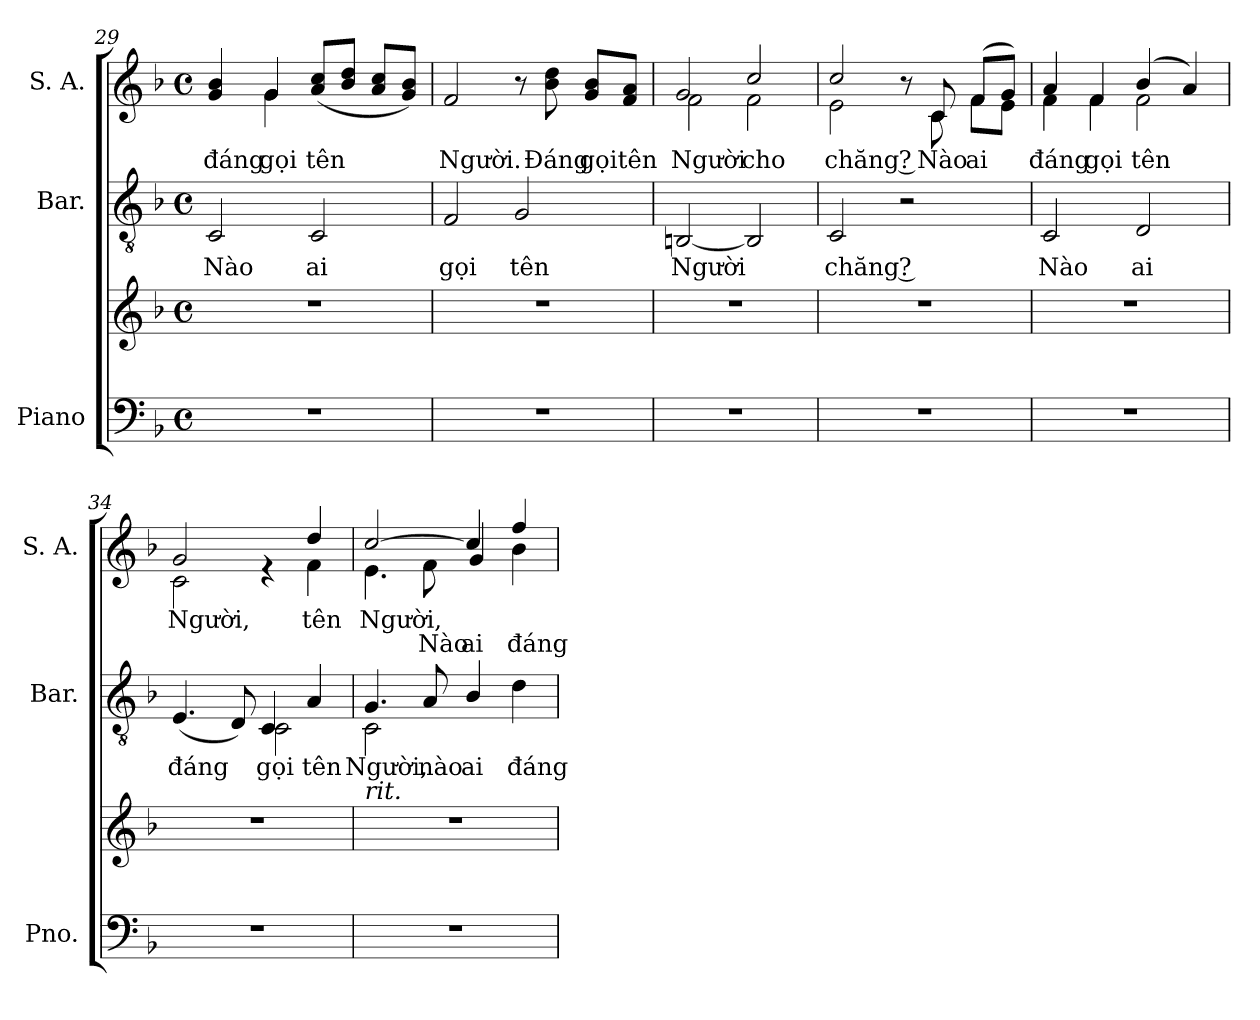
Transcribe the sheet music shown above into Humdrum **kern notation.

**kern	**kern	**kern	**text	**kern	**text	**text
*part3	*part3	*part2	*part2	*part1	*part1	*part1
*staff4	*staff3	*staff2	*staff2	*staff1	*staff1	*staff1
*I"Piano	*	*I"Bar.	*	*I"S. A.	*	*
*I'Pno.	*	*I'Bar.	*	*I'S. A.	*	*
!!LO:LB:g=z
*clefF4	*clefG2	*clefGv2	*	*clefG2	*	*
*k[b-]	*k[b-]	*k[b-]	*	*k[b-]	*	*
*M4/4	*M4/4	*M4/4	*	*M4/4	*	*
*met(c)	*met(c)	*met(c)	*	*met(c)	*	*
=29	=29	=29	=29	=29	=29	=29
!	!	!	!LO:LY:b	!	!LO:LY:b	!
*	*	*	*	*^	*	*
1r	1r	2C/	Nào	4g/ 4b-/	4ryy	đáng	.
!	!	!	!	!	!	!LO:LY:b	!
.	.	.	.	4g/	4g\	gọi	.
!	!	!	!LO:LY:b	!	!	!LO:LY:b	!
.	.	2C/	ai	(>8a/ 8cc/L	2ryy	tên	.
.	.	.	.	8b-/ 8dd/J	.	.	.
.	.	.	.	8a/ 8cc/L	.	.	.
.	.	.	.	8g/ 8b-/J)	.	.	.
*	*	*	*	*v	*v	*	*
=30	=30	=30	=30	=30	=30	=30
!	!	!	!LO:LY:b	!	!LO:LY:b	!
1r	1r	2F/	gọi	2f/	Người.	.
!	!	!	!LO:LY:b	!	!	!
.	.	2G/	tên	8r	.	.
!	!	!	!	!	!LO:LY:b	!
.	.	.	.	8b-\ 8dd\	Đáng	.
!	!	!	!	!	!LO:LY:b	!
.	.	.	.	8g/ 8b-/L	gọi	.
!	!	!	!	!	!LO:LY:b	!
.	.	.	.	8f/ 8a/J	tên	.
=31	=31	=31	=31	=31	=31	=31
!	!	!	!LO:LY:b	!	!LO:LY:b	!
*	*	*	*	*^	*	*
1r	1r	[2BBn/	Người	2g/	2f\	Người	.
!	!	!	!	!	!	!LO:LY:b	!
.	.	2BB/]	.	2cc/	2f\	cho	.
=32	=32	=32	=32	=32	=32	=32	=32
!	!	!	!LO:LY:b	!	!	!LO:LY:b	!
1r	1r	2C/	chăng ?	2cc/	2e\	chăng ?	.
.	.	2r	.	8r	8ryy	.	.
!	!	!	!	!	!	!LO:LY:b	!
.	.	.	.	8c/	8c\	Nào	.
!	!	!	!	!	!	!LO:LY:b	!
.	.	.	.	(8f/L	8f\L	ai	.
.	.	.	.	8g/J)	8e\J	.	.
!!LO:PB:g=z	!!
=33	=33	=33	=33	=33	=33	=33	=33
!	!	!	!LO:LY:b	!	!	!LO:LY:b	!
1r	1r	2C/	Nào	4a/	4f\	đáng	.
!	!	!	!	!	!	!LO:LY:b	!
.	.	.	.	4f/	4f\	gọi	.
!	!	!	!LO:LY:b	!	!	!LO:LY:b	!
.	.	2D/	ai	(4b-/	2f\	tên	.
.	.	.	.	4a/)	.	.	.
=34	=34	=34	=34	=34	=34	=34	=34
!	!	!	!LO:LY:b	!	!	!LO:LY:b	!
*	*	*^	*	*	*	*	*
1r	1r	(4.E/	2ryy	đáng	2g/	2c\	Người,	.
.	.	8D/)	.	.	.	.	.	.
!	!	!	!	!LO:LY:b	!	!	!	!
.	.	4C/	2C\	gọi	4re	4ryy	.	.
!	!	!	!	!LO:LY:b	!	!	!LO:LY:b	!
.	.	4A/	.	tên	4dd/	4f\	tên	.
=35	=35	=35	=35	=35	=35	=35	=35	=35
!	!LO:TX:a:i:t=rit.	!	!	!	!	!	!	!
!	!	!	!	!LO:LY:b	!	!	!LO:LY:b	!
1r	1r	4.G/	2C\	Người,	[2cc/	4.e\	Người,	.
!	!	!	!	!LO:LY:b	!	!	!	!LO:LY:b
.	.	8A/	.	nào	.	8f\	.	Nào
!	!	!	!	!LO:LY:b	!	!	!	!LO:LY:b
.	.	4B-/	2ryy	ai	4cc/]	4g/	.	ai
!	!	!	!	!LO:LY:b	!	!	!LO:LY:b	!
!	!	!	!	!	!	!	!	!LO:LY:b
.	.	4d\	.	đáng	4ff/	4b-\	.	đáng
*	*	*v	*v	*	*	*	*	*
*	*	*	*	*v	*v	*	*
=	=	=	=	=	=	=
*-	*-	*-	*-	*-	*-	*-
